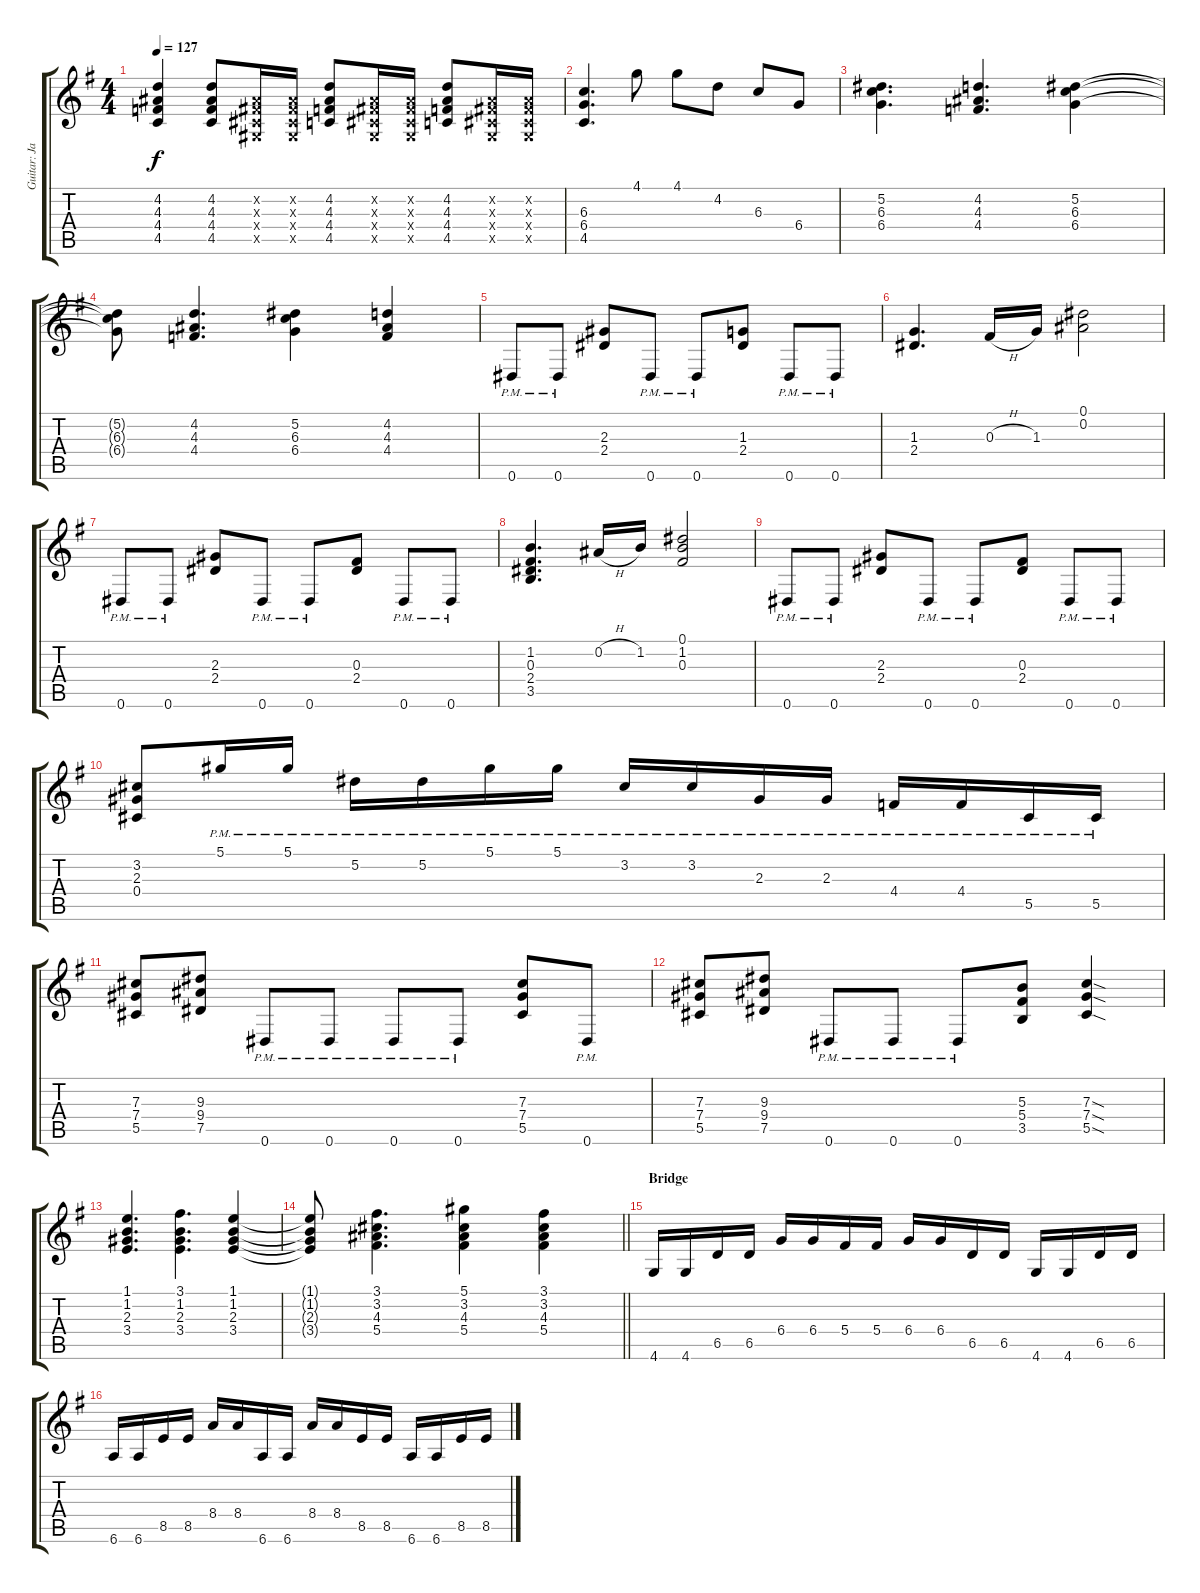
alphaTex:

\track ("Guitar: Jake I" "Guitar: Ja") {instrument overdrivenguitar}
\staff {score tabs}
\tuning (Eb4 Bb3 Gb3 Db3 Ab2 Eb2) {hide}
\ts (4 4)
\tempo 127
\clef g2
\ks g
(4.2 4.3 4.4 4.5).4{dy f} (4.2 4.3 4.4 4.5).8 (0.2{x} 0.3{x} 0.4{x} 0.5{x}).16 (0.2{x} 0.3{x} 0.4{x} 0.5{x}).16 (4.2 4.3 4.4 4.5).8 (0.2{x} 0.3{x} 0.4{x} 0.5{x}).16 (0.2{x} 0.3{x} 0.4{x} 0.5{x}).16 (4.2 4.3 4.4 4.5).8 (0.2{x} 0.3{x} 0.4{x} 0.5{x}).16 (0.2{x} 0.3{x} 0.4{x} 0.5{x}).16 |
(6.3 6.4 4.5).4{d} 4.1.8 4.1.8 4.2.8 6.3.8 6.4.8 |
(5.2 6.3 6.4).4{d} (4.2 4.3 4.4).4{d} (5.2 6.3 6.4).4 |
(5.2{t} 6.3{t} 6.4{t}).8 (4.2 4.3 4.4).4{d} (5.2 6.3 6.4).4 (4.2 4.3 4.4).4 |
0.6{pm}.8 0.6{pm}.8 (2.3 2.4).8 0.6{pm}.8 0.6{pm}.8 (1.3 2.4).8 0.6{pm}.8 0.6{pm}.8 |
(1.3 2.4).4{d} 0.3{h}.16 1.3.16 (0.1 0.2).2 |
0.6{pm}.8 0.6{pm}.8 (2.3 2.4).8 0.6{pm}.8 0.6{pm}.8 (0.3 2.4).8 0.6{pm}.8 0.6{pm}.8 |
(1.2 0.3 2.4 3.5).4{d} 0.2{h}.16 1.2.16 (0.1 1.2 0.3).2 |
0.6{pm}.8 0.6{pm}.8 (2.3 2.4).8 0.6{pm}.8 0.6{pm}.8 (0.3 2.4).8 0.6{pm}.8 0.6{pm}.8 |
(3.2 2.3 0.4).8 5.1{pm}.16 5.1{pm}.16 5.2{pm}.16 5.2{pm}.16 5.1{pm}.16 5.1{pm}.16 3.2{pm}.16 3.2{pm}.16 2.3{pm}.16 2.3{pm}.16 4.4{pm}.16 4.4{pm}.16 5.5{pm}.16 5.5{pm}.16 |
(7.3 7.4 5.5).8 (9.3 9.4 7.5).8 0.6{pm}.8 0.6{pm}.8 0.6{pm}.8 0.6{pm}.8 (7.3 7.4 5.5).8 0.6{pm}.8 |
(7.3 7.4 5.5).8 (9.3 9.4 7.5).8 0.6{pm}.8 0.6{pm}.8 0.6{pm}.8 (5.3 5.4 3.5).8 (7.3{sod} 7.4{sod} 5.5{sod}).4 |
(1.1 1.2 2.3 3.4).4{d} (3.1 1.2 2.3 3.4).4{d} (1.1 1.2 2.3 3.4).4 |
\barLineRight lightlight
(1.1{t} 1.2{t} 2.3{t} 3.4{t}).8 (3.1 3.2 4.3 5.4).4{d} (5.1 3.2 4.3 5.4).4 (3.1 3.2 4.3 5.4).4 |
\section ("" "Bridge")
4.6.16 4.6.16 6.5.16 6.5.16 6.4.16 6.4.16 5.4.16 5.4.16 6.4.16 6.4.16 6.5.16 6.5.16 4.6.16 4.6.16 6.5.16 6.5.16 |
6.6.16 6.6.16 8.5.16 8.5.16 8.4.16 8.4.16 6.6.16 6.6.16 8.4.16 8.4.16 8.5.16 8.5.16 6.6.16 6.6.16 8.5.16 8.5.16
